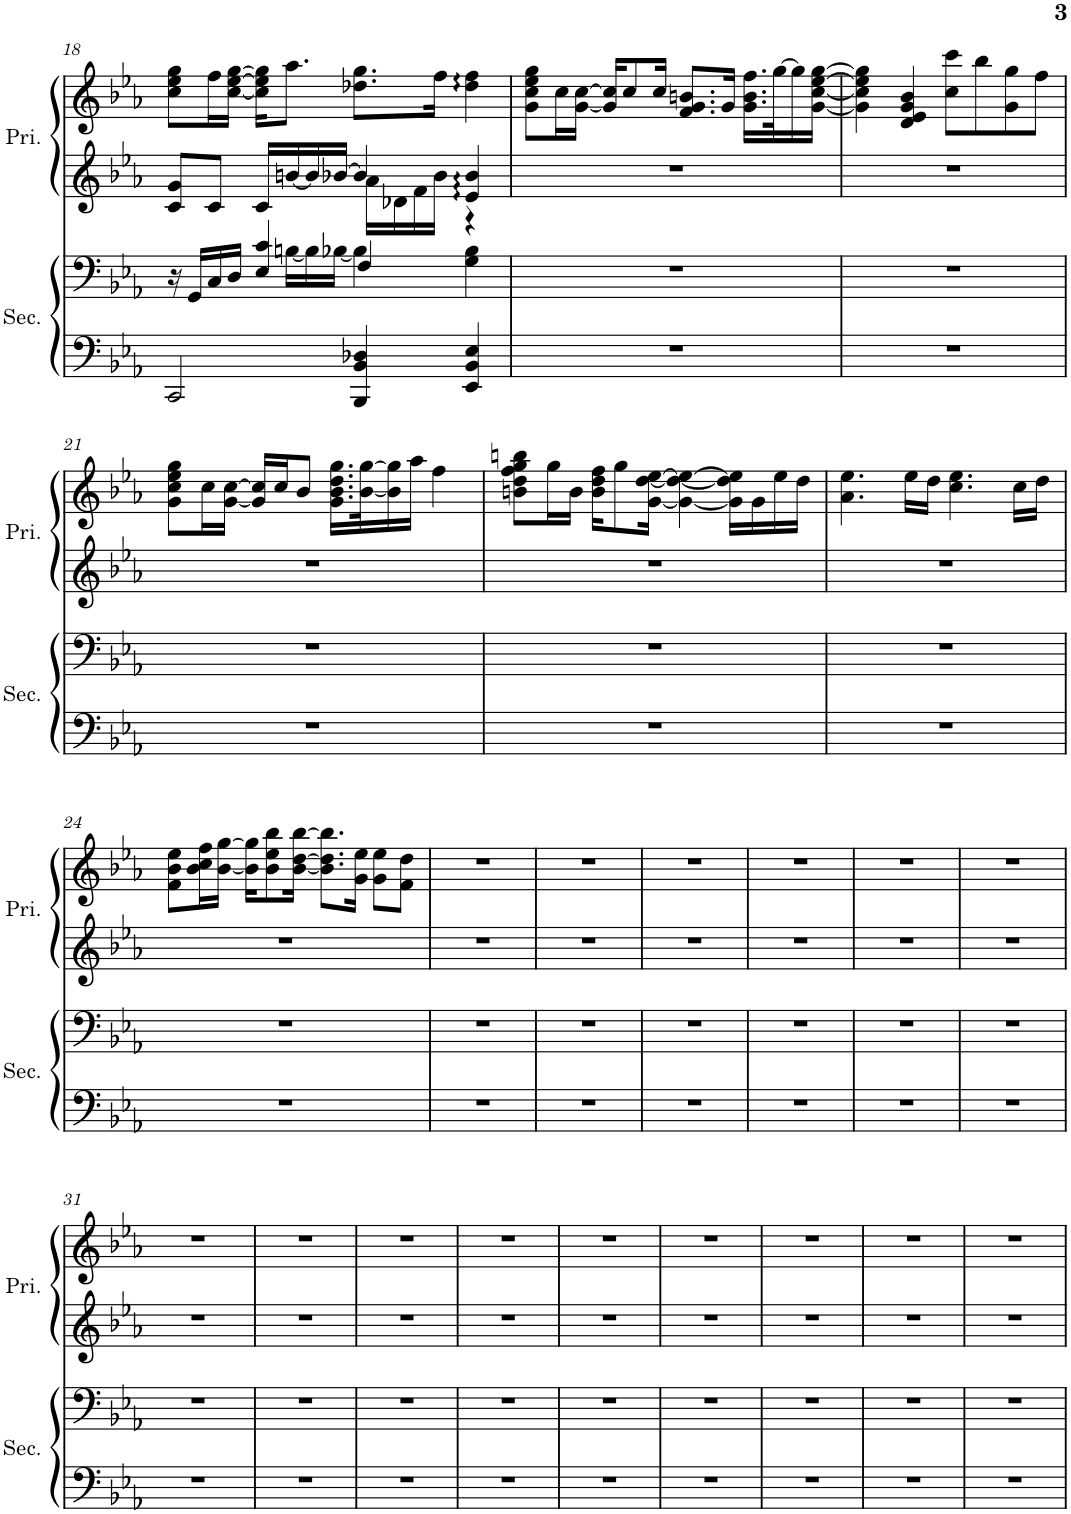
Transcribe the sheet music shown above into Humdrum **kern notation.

**kern	**kern	**kern	**kern
*part2	*part2	*part1	*part1
*staff4	*staff3	*staff2	*staff1
*I"Secondo	*	*I"Primo	*
*I'Sec.	*	*I'Pri.	*
!!LO:PB:g=z
*clefF4	*clefF4	*clefG2	*clefG2
*k[b-e-a-]	*k[b-e-a-]	*k[b-e-a-]	*k[b-e-a-]
*M4/4	*M4/4	*M4/4	*M4/4
=18	=18	=18	=18
*	*^	*^	*
2CC/	16r	16ryy	8c/ 8g/L	2ryy	8cc\ 8ee-\ 8gg\L
*	*v	*v	*	*	*
.	16GG/LL	.	.	.
.	16C/	8c/J	.	16ff\L
.	16D/JJ	.	.	[16cc\ [16ee-\ [16gg\JJ
.	4E-/ 4c/	16c/LL	.	16cc\] 16ee-\] 16gg\]KL
*	*^	*	*	*
.	.	[16Bn\LL	[16bn/	.	8.aa-\J
.	.	16B\]	16b/]	.	.
.	.	[16B-X\JJ	[16b-X/JJ	.	.
4BBB-/ 4BB-/ 4D-X/	4F/	4B-\]	4b-/]	16a-\LL	8.dd-X\ 8.gg\L
.	.	.	.	16d-X\	.
.	.	.	.	16f\	.
.	.	.	.	16b-\JJ	16ff\Jk
4EE-/ 4BB-/ 4E-/	4G\ 4B-\	4ryy	4e-/ 4b-/	4r	4dd-\ 4ff\
*	*v	*v	*	*	*
*	*	*v	*v	*
=19	=19	=19	=19
1r	1r	1r	8g\ 8cc\ 8ee-\ 8gg\L
.	.	.	16cc\L
.	.	.	[16g\ [16cc\JJ
.	.	.	16g/] 16cc/]KL
.	.	.	8cc/
.	.	.	16cc/Jk
.	.	.	8.f/ 8.g/ 8.bn/L
.	.	.	16g/Jk
.	.	.	16.g\ 16.b\ 16.ff\LL
.	.	.	[32gg\K
.	.	.	16gg\]
.	.	.	[16g\ [16cc\ [16ee-\ [16gg\JJ
=20	=20	=20	=20
1r	1r	1r	4g\] 4cc\] 4ee-\] 4gg\]
.	.	.	4d/ 4e-/ 4g/ 4b-/
.	.	.	8cc\ 8ccc\L
.	.	.	8bb-\
.	.	.	8g\ 8gg\
.	.	.	8ff\J
!!LO:LB:g=z
=21	=21	=21	=21
1r	1r	1r	8g\ 8cc\ 8ee-\ 8gg\L
.	.	.	16cc\L
.	.	.	[16g\ [16cc\JJ
.	.	.	16g/] 16cc/]LL
.	.	.	16cc/J
.	.	.	8b-/J
.	.	.	16.g\ 16.b-\ 16.dd\ 16.gg\LL
.	.	.	[32b-\ [32gg\K
.	.	.	16b-\] 16gg\]
.	.	.	16aa-\JJ
.	.	.	4ff\
=22	=22	=22	=22
1r	1r	1r	8bn\ 8dd\ 8ff\ 8gg\ 8bbn\L
.	.	.	16gg\L
.	.	.	16b\JJ
.	.	.	16b\ 16dd\ 16ff\KL
.	.	.	8gg\
.	.	.	[16g\ [16dd\ [16ee-\Jk
.	.	.	4g\_ 4dd\_ 4ee-\_
.	.	.	16g\] 16dd\] 16ee-\]LL
.	.	.	16g\
.	.	.	16ee-\
.	.	.	16dd\JJ
=23	=23	=23	=23
1r	1r	1r	4.a-\ 4.ee-\
.	.	.	16ee-\LL
.	.	.	16dd\JJ
.	.	.	4.cc\ 4.ee-\
.	.	.	16cc\LL
.	.	.	16dd\JJ
!!LO:LB:g=z
=24	=24	=24	=24
1r	1r	1r	8f\ 8b-\ 8ee-\L
.	.	.	16b-\ 16cc\ 16ff\L
.	.	.	[16b-\ [16gg\JJ
.	.	.	16b-\] 16gg\]KL
.	.	.	8b-\ 8ee-\ 8bb-\
.	.	.	[16b-\ [16dd\ [16bb-\Jk
.	.	.	8.b-\] 8.dd\] 8.bb-\]L
.	.	.	16g\ 16ee-\Jk
.	.	.	8g\ 8ee-\L
.	.	.	8f\ 8dd\J
=25	=25	=25	=25
1r	1r	1r	1r
=26	=26	=26	=26
1r	1r	1r	1r
=27	=27	=27	=27
1r	1r	1r	1r
=28	=28	=28	=28
1r	1r	1r	1r
=29	=29	=29	=29
1r	1r	1r	1r
=30	=30	=30	=30
1r	1r	1r	1r
!!LO:LB:g=z
=31	=31	=31	=31
1r	1r	1r	1r
=32	=32	=32	=32
1r	1r	1r	1r
=33	=33	=33	=33
1r	1r	1r	1r
=34	=34	=34	=34
1r	1r	1r	1r
=35	=35	=35	=35
1r	1r	1r	1r
=36	=36	=36	=36
1r	1r	1r	1r
=37	=37	=37	=37
1r	1r	1r	1r
=38	=38	=38	=38
1r	1r	1r	1r
=39	=39	=39	=39
1r	1r	1r	1r
=	=	=	=
*-	*-	*-	*-
